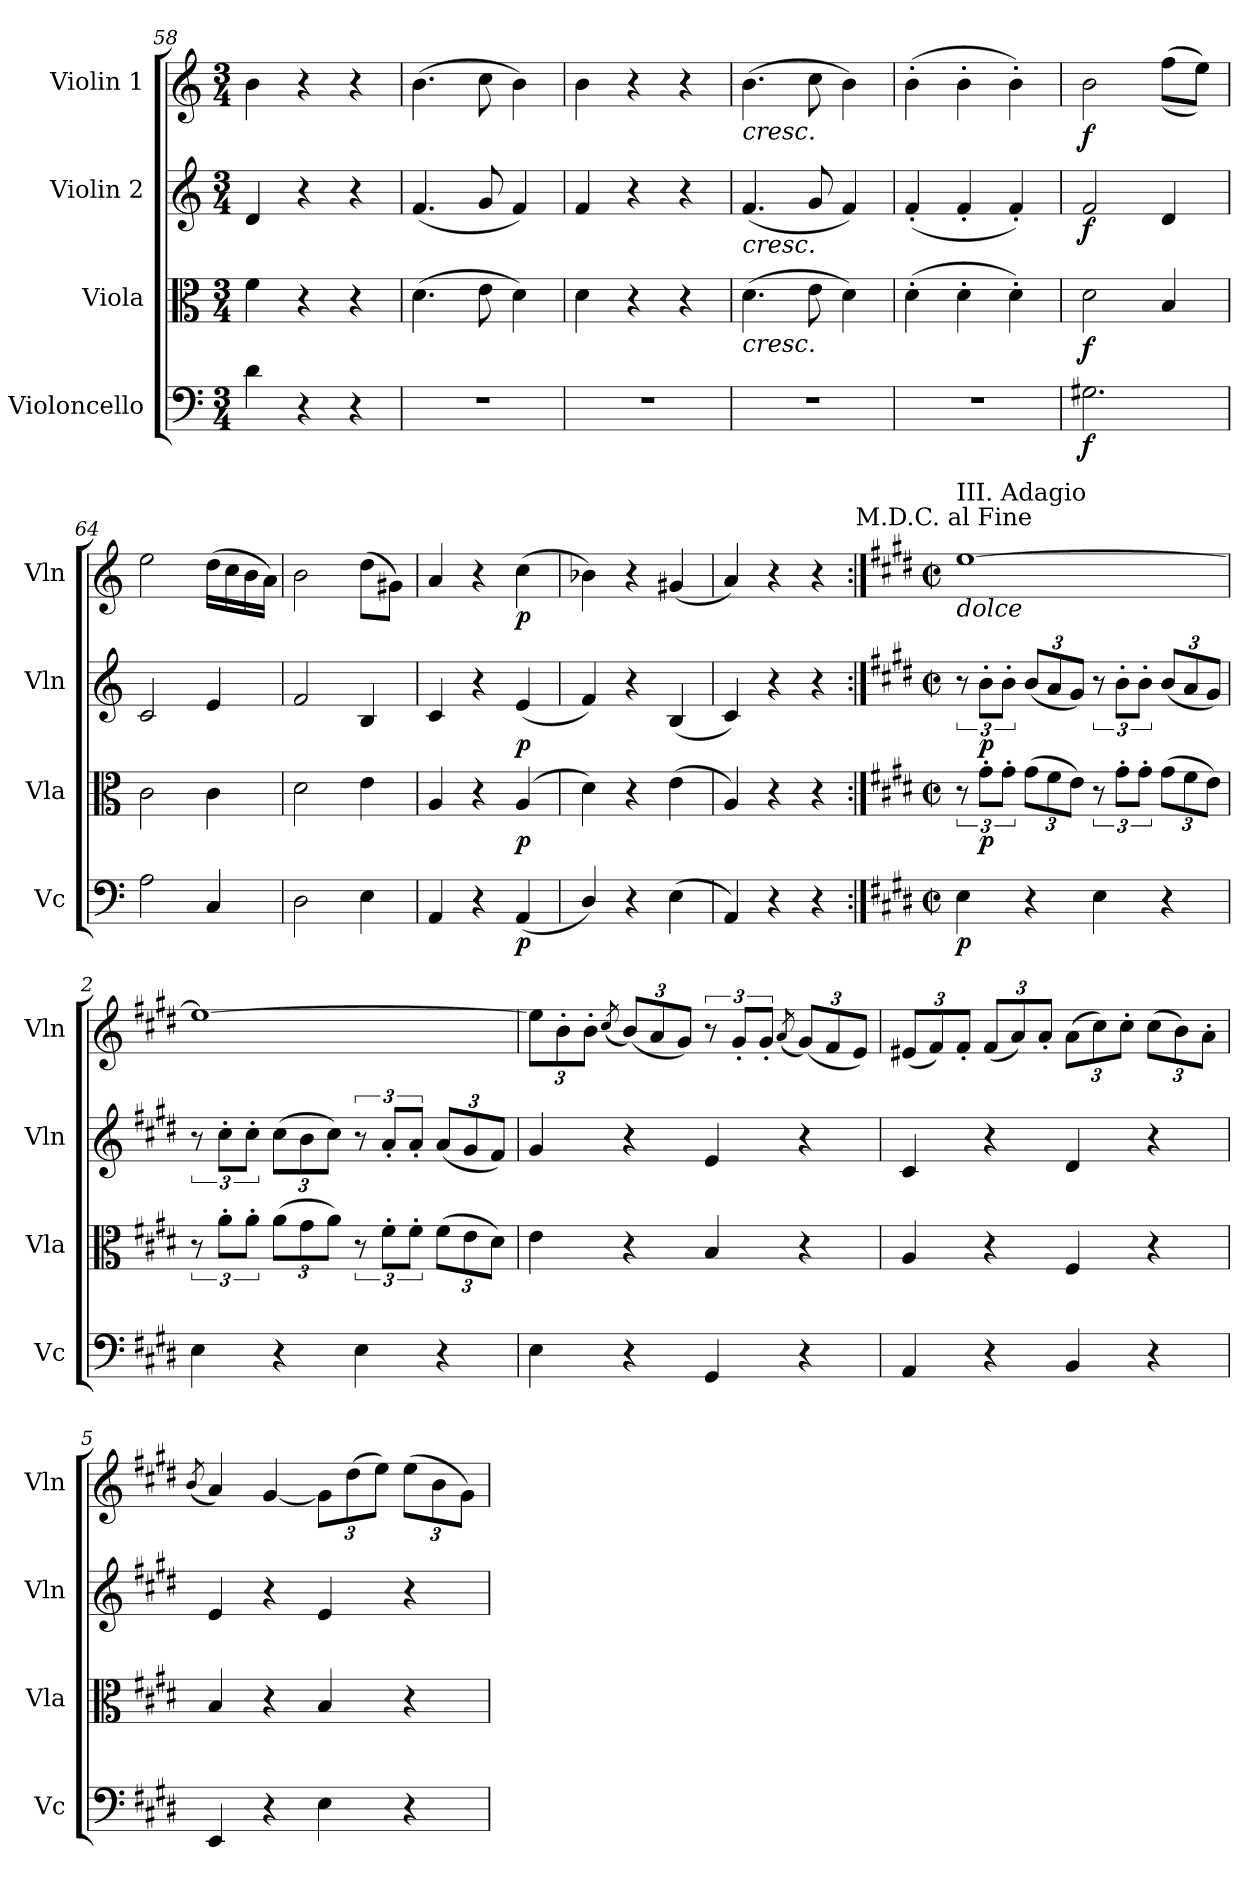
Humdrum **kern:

**kern	**dynam	**kern	**dynam	**kern	**dynam	**kern	**dynam
*part4	*part4	*part3	*part3	*part2	*part2	*part1	*part1
*staff4	*staff4	*staff3	*staff3	*staff2	*staff2	*staff1	*staff1
*I"Violoncello	*	*I"Viola	*	*I"Violin 2	*	*I"Violin 1	*
*I'Vc	*	*I'Vla	*	*I'Vln	*	*I'Vln	*
*clefF4	*	*clefC3	*	*clefG2	*	*clefG2	*
*k[]	*	*k[]	*	*k[]	*	*k[]	*
*M3/4	*	*M3/4	*	*M3/4	*	*M3/4	*
=58	=58	=58	=58	=58	=58	=58	=58
4d\	.	4f\	.	4d/	.	4b\	.
4r	.	4r	.	4r	.	4r	.
4r	.	4r	.	4r	.	4r	.
=59	=59	=59	=59	=59	=59	=59	=59
2.r	.	(4.d\	.	(4.f/	.	(4.b\	.
.	.	8e\	.	8g/	.	8cc\	.
.	.	4d\)	.	4f/)	.	4b\)	.
=60	=60	=60	=60	=60	=60	=60	=60
2.r	.	4d\	.	4f/	.	4b\	.
.	.	4r	.	4r	.	4r	.
.	.	4r	.	4r	.	4r	.
!!LO:LB:g=z
=61	=61	=61	=61	=61	=61	=61	=61
!	!	!	!	!	!	!LO:TX:b:i:t=cresc.	!
!	!	!	!	!LO:TX:b:i:t=cresc.	!	!	!
!	!	!LO:TX:b:i:t=cresc.	!	!	!	!	!
2.r	.	(4.d\	.	(4.f/	.	(4.b\	.
.	.	8e\	.	8g/	.	8cc\	.
.	.	4d\)	.	4f/)	.	4b\)	.
=62	=62	=62	=62	=62	=62	=62	=62
2.r	.	(4d'\	.	(4f'/	.	(4b'\	.
.	.	4d'\	.	4f'/	.	4b'\	.
.	.	4d'\)	.	4f'/)	.	4b'\)	.
!!LO:PB:g=z
=63	=63	=63	=63	=63	=63	=63	=63
!	!LO:DY:b	!	!LO:DY:b	!	!LO:DY:b	!	!LO:DY:b
2.G#X\	f	2d\	f	2f/	f	2b\	f
.	.	4B/	.	4d/	.	((8ff\L	.
.	.	.	.	.	.	8ee\J))	.
=64	=64	=64	=64	=64	=64	=64	=64
2A\	.	2c\	.	2c/	.	2ee\	.
4C/	.	4c\	.	4e/	.	(16dd\LL	.
.	.	.	.	.	.	16cc\	.
.	.	.	.	.	.	16b\	.
.	.	.	.	.	.	16a\JJ)	.
=65	=65	=65	=65	=65	=65	=65	=65
2D\	.	2d\	.	2f/	.	2b\	.
4E\	.	4e\	.	4B/	.	(8dd\L	.
.	.	.	.	.	.	8g#X\J)	.
=66	=66	=66	=66	=66	=66	=66	=66
4AA/	.	4A/	.	4c/	.	4a/	.
4r	.	4r	.	4r	.	4r	.
!	!LO:DY:b	!	!LO:DY:b	!	!LO:DY:b	!	!LO:DY:b
(4AA/	p	(4A/	p	(4e/	p	(4cc\	p
=67	=67	=67	=67	=67	=67	=67	=67
4D/)	.	4d\)	.	4f/)	.	4b-X\)	.
4r	.	4r	.	4r	.	4r	.
(4E\	.	(4e\	.	(4B/	.	(4g#X/	.
=68	=68	=68	=68	=68	=68	=68	=68
4AA/)	.	4A/)	.	4c/)	.	4a/)	.
4r	.	4r	.	4r	.	4r	.
4r	.	4r	.	4r	.	4r	.
!	!	!	!	!	!	!LO:TX:a:t=M.D.C. al Fine	!
!!LO:PB:g=z
=1:|!	=1:|!	=1:|!	=1:|!	=1:|!	=1:|!	=1:|!	=1:|!
*k[f#c#g#d#]	*	*k[f#c#g#d#]	*	*k[f#c#g#d#]	*	*k[f#c#g#d#]	*
*M2/2	*	*M2/2	*	*M2/2	*	*M2/2	*
*met(c|)	*	*met(c|)	*	*met(c|)	*	*met(c|)	*
!	!	!	!	!	!	!LO:TX:a:t=III. Adagio	!
!	!	!	!	!	!	!LO:TX:b:i:t=dolce	!
!	!LO:DY:b	!	!	!	!	!	!
4E\	p	12r	.	12r	.	[1ee	.
!	!	!	!LO:DY:b	!	!LO:DY:b	!	!
.	.	12g#'\L	p	12b'\L	p	.	.
.	.	12g#'\J	.	12b'\J	.	.	.
*	*	*Xbrackettup	*	*Xbrackettup	*	*	*
4r	.	(12g#\L	.	(12b/L	.	.	.
.	.	12f#\	.	12a/	.	.	.
.	.	12e\J)	.	12g#/J)	.	.	.
*	*	*brackettup	*	*brackettup	*	*	*
4E\	.	12r	.	12r	.	.	.
.	.	12g#'\L	.	12b'\L	.	.	.
.	.	12g#'\J	.	12b'\J	.	.	.
*	*	*Xbrackettup	*	*Xbrackettup	*	*	*
4r	.	(12g#\L	.	(12b/L	.	.	.
.	.	12f#\	.	12a/	.	.	.
.	.	12e\J)	.	12g#/J)	.	.	.
=2	=2	=2	=2	=2	=2	=2	=2
*	*	*brackettup	*	*brackettup	*	*	*
4E\	.	12r	.	12r	.	1ee_	.
.	.	12a'\L	.	12cc#'\L	.	.	.
.	.	12a'\J	.	12cc#'\J	.	.	.
*	*	*Xbrackettup	*	*Xbrackettup	*	*	*
4r	.	(12a\L	.	(12cc#\L	.	.	.
.	.	12g#\	.	12b\	.	.	.
.	.	12a\J)	.	12cc#\J)	.	.	.
*	*	*brackettup	*	*brackettup	*	*	*
4E\	.	12r	.	12r	.	.	.
.	.	12f#'\L	.	12a'/L	.	.	.
.	.	12f#'\J	.	12a'/J	.	.	.
*	*	*Xbrackettup	*	*Xbrackettup	*	*	*
4r	.	(12f#\L	.	(12a/L	.	.	.
.	.	12e\	.	12g#/	.	.	.
.	.	12d#\J)	.	12f#/J)	.	.	.
!!LO:LB:g=z
=3	=3	=3	=3	=3	=3	=3	=3
*	*	*	*	*	*	*Xbrackettup	*
4E\	.	4e\	.	4g#/	.	12ee\L]	.
.	.	.	.	.	.	12b'\	.
.	.	.	.	.	.	12b'\J	.
.	.	.	.	.	.	(8qcc#/	.
4r	.	4r	.	4r	.	(12b/L)	.
.	.	.	.	.	.	12a/	.
.	.	.	.	.	.	12g#/J)	.
*	*	*	*	*	*	*brackettup	*
4GG#/	.	4B/	.	4e/	.	12r	.
.	.	.	.	.	.	12g#'/L	.
.	.	.	.	.	.	12g#'/J	.
.	.	.	.	.	.	(8qa/	.
*	*	*	*	*	*	*Xbrackettup	*
4r	.	4r	.	4r	.	(12g#/L)	.
.	.	.	.	.	.	12f#/	.
.	.	.	.	.	.	12e/J)	.
=4	=4	=4	=4	=4	=4	=4	=4
4AA/	.	4A/	.	4c#/	.	(12e#X/L	.
.	.	.	.	.	.	12f#/)	.
.	.	.	.	.	.	12f#'/J	.
4r	.	4r	.	4r	.	(12f#/L	.
.	.	.	.	.	.	12a/)	.
.	.	.	.	.	.	12a'/J	.
4BB/	.	4F#/	.	4d#/	.	(12a\L	.
.	.	.	.	.	.	12cc#\)	.
.	.	.	.	.	.	12cc#'\J	.
4r	.	4r	.	4r	.	(12cc#\L	.
.	.	.	.	.	.	12b\)	.
.	.	.	.	.	.	12a'\J	.
=5	=5	=5	=5	=5	=5	=5	=5
.	.	.	.	.	.	(8qb/	.
4EE/	.	4B/	.	4e/	.	4a/)	.
4r	.	4r	.	4r	.	[4g#/	.
4E\	.	4B/	.	4e/	.	12g#\L]	.
.	.	.	.	.	.	(12dd#\	.
.	.	.	.	.	.	12ee\J)	.
4r	.	4r	.	4r	.	(12ee\L	.
.	.	.	.	.	.	12b\	.
.	.	.	.	.	.	12g#\J)	.
=	=	=	=	=	=	=	=
*-	*-	*-	*-	*-	*-	*-	*-
